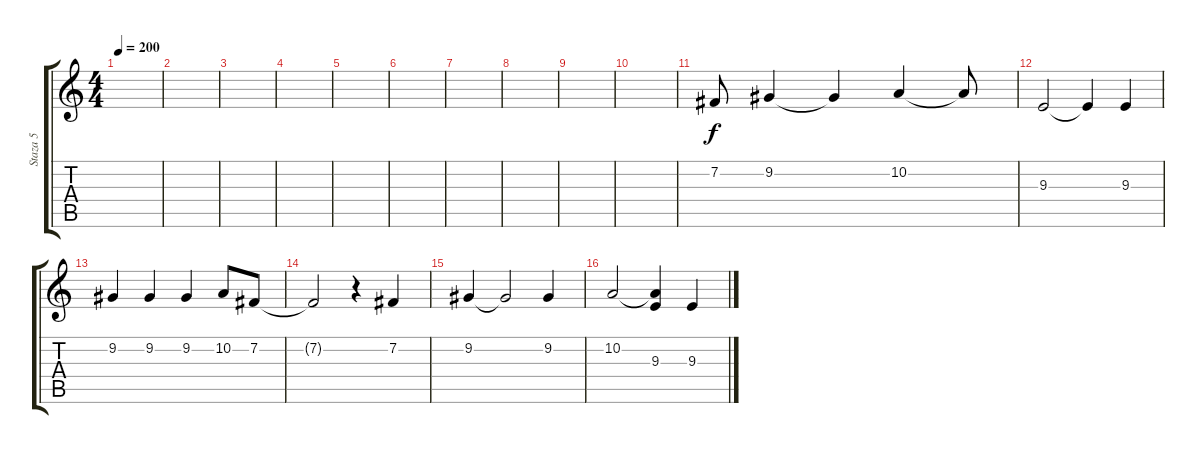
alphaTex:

\track ("Staza 5" "Staza 5") {instrument lead1square}
\staff {score tabs}
\tuning (E4 B3 G3 D3 A2 E2) {hide}
\ts (4 4)
\tempo 200
\clef g2
\ks c
|
|
|
|
|
|
|
|
|
|
7.2.8 9.2.4 9.2{t}.4 10.2.4 10.2{t}.8 |
9.3.2 9.3{t}.4 9.3.4 |
9.2.4 9.2.4 9.2.4 10.2.8 7.2.8 |
7.2{t}.2 r.4 7.2.4 |
9.2.4 9.2{t}.2 9.2.4 |
10.2.2 (10.2{t} 9.3).4 9.3.4
